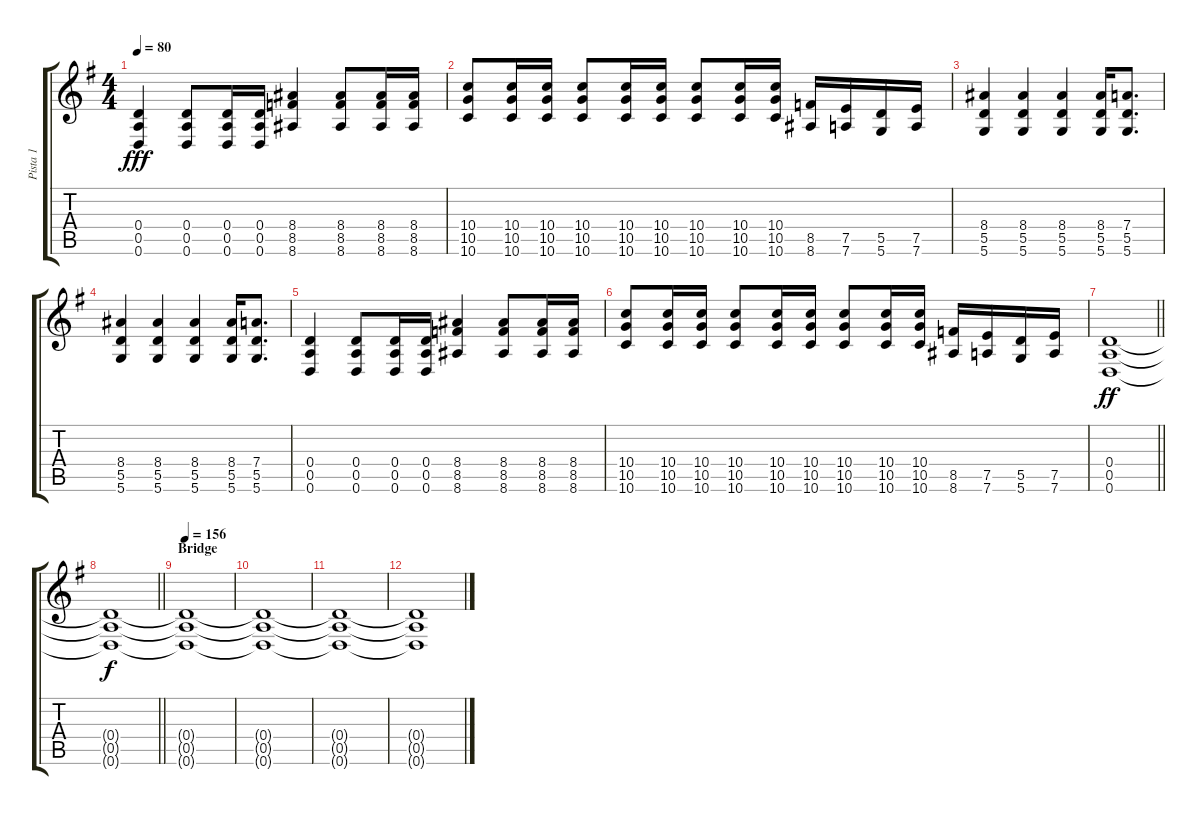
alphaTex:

\track ("Pista 1" "Pista 1") {instrument overdrivenguitar}
\staff {score tabs}
\tuning (E4 B3 G3 D3 A2 D2) {hide}
\ts (4 4)
\tempo 80
\clef g2
\ks eminor
(0.4 0.5 0.6).4{dy fff} (0.4 0.5 0.6).8 (0.4 0.5 0.6).16 (0.4 0.5 0.6).16 (8.4 8.5 8.6).4 (8.4 8.5 8.6).8 (8.4 8.5 8.6).16 (8.4 8.5 8.6).16 |
(10.4 10.5 10.6).8 (10.4 10.5 10.6).16 (10.4 10.5 10.6).16 (10.4 10.5 10.6).8 (10.4 10.5 10.6).16 (10.4 10.5 10.6).16 (10.4 10.5 10.6).8 (10.4 10.5 10.6).16 (10.4 10.5 10.6).16 (8.5 8.6).16 (7.5 7.6).16 (5.5 5.6).16 (7.5 7.6).16 |
(8.4 5.5 5.6).4 (8.4 5.5 5.6).4 (8.4 5.5 5.6).4 (8.4 5.5 5.6).16 (7.4 5.5 5.6).8{d} |
(8.4 5.5 5.6).4 (8.4 5.5 5.6).4 (8.4 5.5 5.6).4 (8.4 5.5 5.6).16 (7.4 5.5 5.6).8{d} |
(0.4 0.5 0.6).4 (0.4 0.5 0.6).8 (0.4 0.5 0.6).16 (0.4 0.5 0.6).16 (8.4 8.5 8.6).4 (8.4 8.5 8.6).8 (8.4 8.5 8.6).16 (8.4 8.5 8.6).16 |
(10.4 10.5 10.6).8 (10.4 10.5 10.6).16 (10.4 10.5 10.6).16 (10.4 10.5 10.6).8 (10.4 10.5 10.6).16 (10.4 10.5 10.6).16 (10.4 10.5 10.6).8 (10.4 10.5 10.6).16 (10.4 10.5 10.6).16 (8.5 8.6).16 (7.5 7.6).16 (5.5 5.6).16 (7.5 7.6).16 |
\barLineRight lightlight
(0.4 0.5 0.6).1{dy ff} |
\barLineRight lightlight
(0.4{t} 0.5{t} 0.6{t}).1{dy f volume 2} |
\section ("" "Bridge")
\tempo 156
(0.4{t} 0.5{t} 0.6{t}).1 |
(0.4{t} 0.5{t} 0.6{t}).1 |
(0.4{t} 0.5{t} 0.6{t}).1 |
(0.4{t} 0.5{t} 0.6{t}).1
